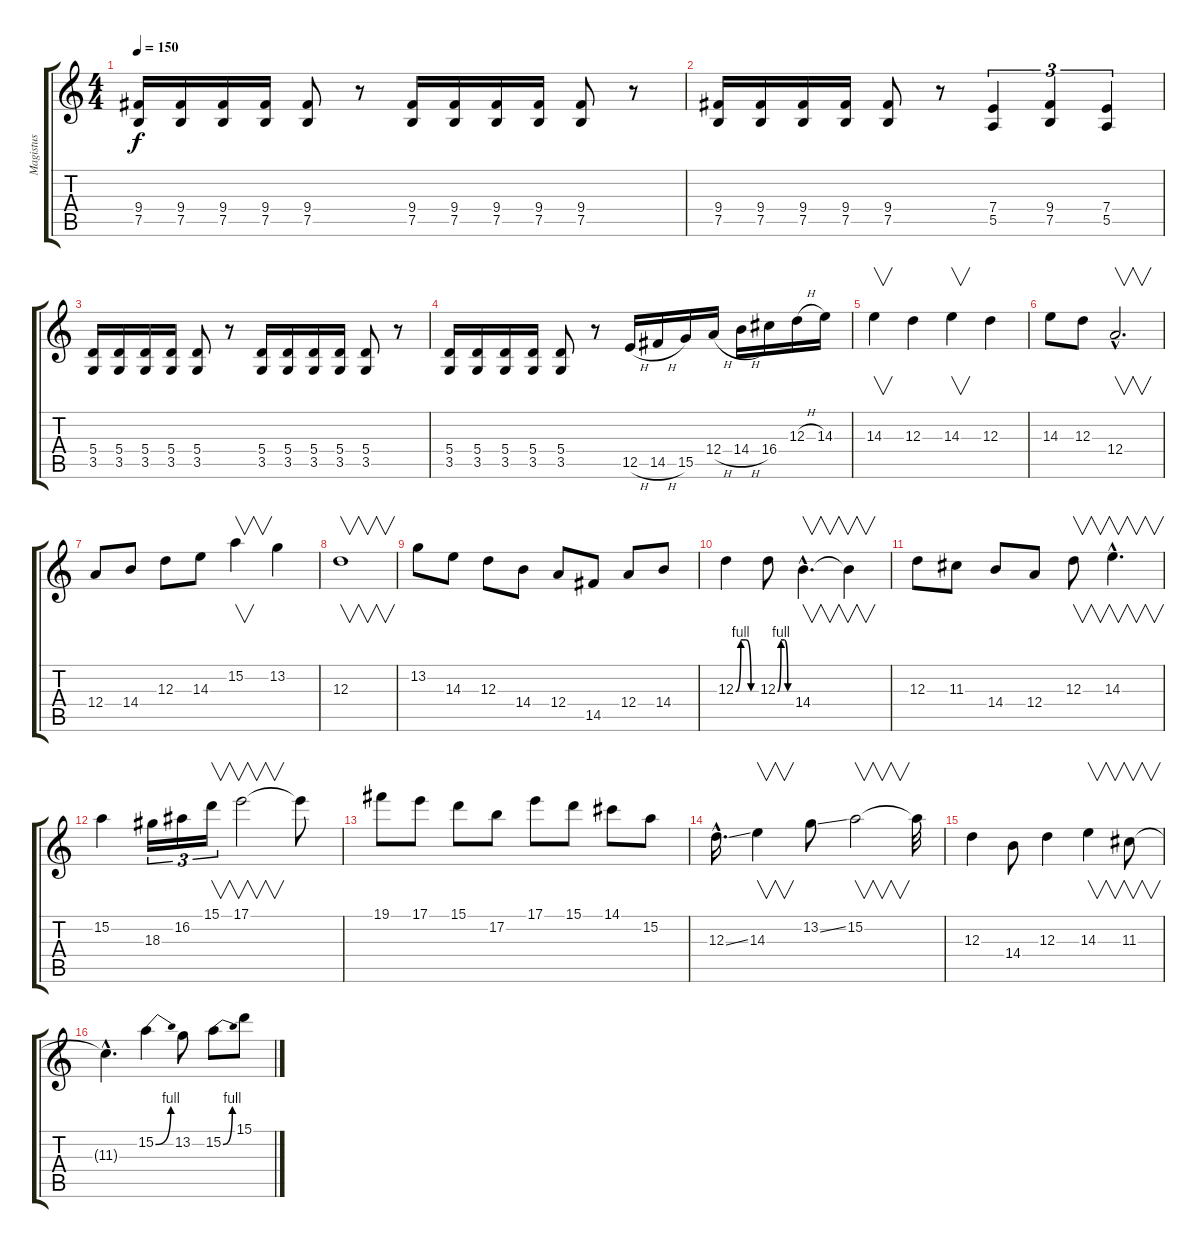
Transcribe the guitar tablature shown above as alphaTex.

\track ("Magistus" "Magistus") {instrument distortionguitar}
\staff {score tabs}
\tuning (B3 Gb3 D3 A2 E2 B1) {hide}
\ts (4 4)
\tempo 150
\clef g2
\ks c
(9.4 7.5).16{dy f} (9.4 7.5).16 (9.4 7.5).16 (9.4 7.5).16 (9.4 7.5).8 r.8 (9.4 7.5).16 (9.4 7.5).16 (9.4 7.5).16 (9.4 7.5).16 (9.4 7.5).8 r.8 |
(9.4 7.5).16 (9.4 7.5).16 (9.4 7.5).16 (9.4 7.5).16 (9.4 7.5).8 r.8 (7.4 5.5).4{tu (3 2)} (9.4 7.5).4{tu (3 2)} (7.4 5.5).4{tu (3 2)} |
(5.4 3.5).16 (5.4 3.5).16 (5.4 3.5).16 (5.4 3.5).16 (5.4 3.5).8 r.8 (5.4 3.5).16 (5.4 3.5).16 (5.4 3.5).16 (5.4 3.5).16 (5.4 3.5).8 r.8 |
(5.4 3.5).16{volume 16 balance 8} (5.4 3.5).16 (5.4 3.5).16 (5.4 3.5).16 (5.4 3.5).8 r.8 12.5{h}.16 14.5{h}.16 15.5.16 12.4{h}.16 14.4{h}.16 16.4.16 12.3{h}.16 14.3.16 |
14.3.4{v} 12.3.4 14.3.4{v} 12.3.4 |
14.3.8 12.3.8 12.4{hac}.2{v d} |
12.4.8 14.4.8 12.3.8 14.3.8 15.2.4{v} 13.2.4 |
12.3.1{v} |
13.2.8 14.3.8 12.3.8 14.4.8 12.4.8 14.5.8 12.4.8 14.4.8 |
12.3{be (custom 0 0 15 4 30 4 45 0 60 0)}.4 12.3{be (custom 0 0 15 4 30 4 45 0 60 0)}.8 14.4{hac}.4{v d} 14.4{t}.4{v} |
12.3.8 11.3.8 14.4.8 12.4.8 12.3.8{v} 14.3{hac}.4{v d} |
15.2.4 18.3.16{tu (3 2)} 16.2.16{tu (3 2)} 15.1.16{v tu (3 2)} 17.1.2{v} 17.1{t}.8 |
19.1.8 17.1.8 15.1.8 17.2.8 17.1.8 15.1.8 14.1.8 15.2.8 |
12.3{ss hac}.16{d} 14.3.4{v} 13.2{ss}.8 15.2.2{v} 15.2{t}.32 |
12.3.4 14.4.8 12.3.4 14.3.4{v} 11.3.8{v} |
11.3{hac t}.4{d} 15.2{be (bend 0 0 60 4)}.4 13.2.8 15.2{be (bend 0 0 60 4)}.8 15.1.8
